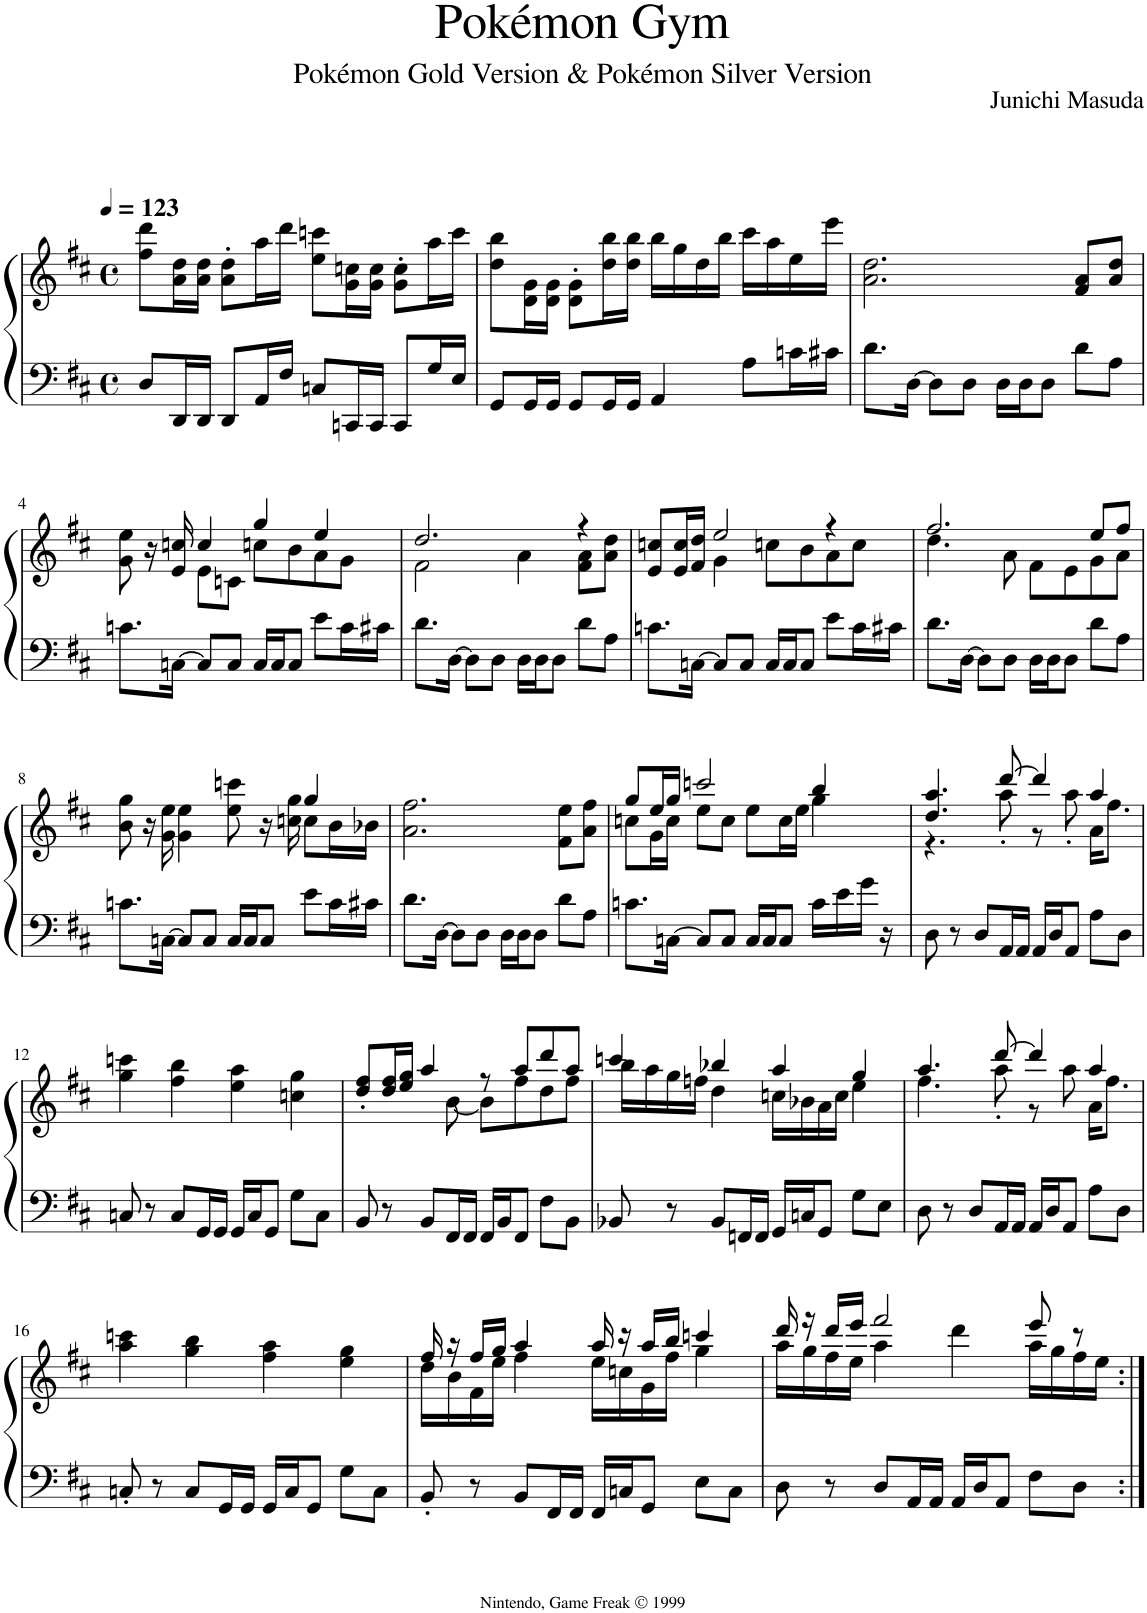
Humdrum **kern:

**kern	**kern
*part1	*part1
*staff2	*staff1
*I"Piano	*
*I'Pno.	*
*clefF4	*clefG2
*k[f#c#]	*k[f#c#]
*M4/4	*M4/4
*met(c)	*met(c)
*MM123	*MM123
=1	=1
8D/L	8ff#\ 8ddd\L
16DD/L	16a\ 16dd\L
16DD/JJ	16a\ 16dd\JJ
8DD/L	8a\' 8dd\'L
16AA/L	16aa\L
16F#/JJ	16ddd\JJ
8Cn/L	8ee\ 8cccn\L
16CCn/L	16g\ 16ccn\L
16CC/JJ	16g\ 16cc\JJ
8CC/L	8g\' 8cc\'L
16G/L	16aa\L
16E/JJ	16ccc\JJ
=2	=2
8GG/L	8dd\ 8bb\L
16GG/L	16d\ 16g\L
16GG/JJ	16d\ 16g\JJ
8GG/L	8d\' 8g\'L
16GG/L	16dd\ 16bb\L
16GG/JJ	16dd\ 16bb\JJ
4AA/	16bb\LL
.	16gg\
.	16dd\
.	16bb\JJ
8A\L	16ccc#\LL
.	16aa\
16cn\L	16ee\
16c#X\JJ	16eee\JJ
=3	=3
8.d\L	2.a\ 2.dd\
[16D\Jk	.
8D\L]	.
8D\J	.
16D\LL	.
16D\J	.
8D\J	.
8d\L	8f#/ 8a/L
8A\J	8a/ 8dd/J
!!LO:LB:g=z
=4	=4
*	*^
8.cn\L	8g\ 8ee\	4ryy
.	16r	.
[16Cn\Jk	16e/ 16ccn/	.
8C/L]	4cc/	8e\L
8C/J	.	8cn\J
16C/LL	4gg/	8ccn\L
16C/J	.	.
8C/J	.	8b\
8e\L	4ee/	8a\
16c\L	.	8g\J
16c#X\JJ	.	.
=5	=5	=5
8.d\L	2.dd/	2f#\
[16D\Jk	.	.
8D\L]	.	.
8D\J	.	.
16D\LL	.	4a\
16D\J	.	.
8D\J	.	.
8d\L	4r	8f#\ 8a\L
8A\J	.	8a\ 8dd\J
=6	=6	=6
8.cn\L	8e/ 8ccn/L	4ryy
.	16e/ 16cc/L	.
[16Cn\Jk	16f#/ 16dd/JJ	.
8C/L]	2ee/	4g\
8C/J	.	.
16C/LL	.	8ccn\L
16C/J	.	.
8C/J	.	8b\
8e\L	4r	8a\
16c\L	.	8cc\J
16c#X\JJ	.	.
=7	=7	=7
8.d\L	2.ff#/	4.dd\
[16D\Jk	.	.
8D\L]	.	.
8D\J	.	8a\
16D\LL	.	8f#\L
16D\J	.	.
8D\J	.	8e\
8d\L	8ee/L	8g\
8A\J	8ff#/J	8a\J
!!LO:LB:g=z	!!
=8	=8	=8
8.cn\L	8b\ 8gg\	2.ryy
.	16r	.
[16Cn\Jk	16g\ 16ee\	.
8C/L]	4g\ 4ee\	.
8C/J	.	.
16C/LL	8ee\ 8cccn\	.
16C/J	.	.
8C/J	16r	.
.	16ccn\ 16gg\	.
8e\L	4gg/	8cc\L
16c\L	.	16b\L
16c#X\JJ	.	16b-X\JJ
*	*v	*v
=9	=9
8.d\L	2.a\ 2.ff#\
[16D\Jk	.
8D\L]	.
8D\J	.
16D\LL	.
16D\J	.
8D\J	.
8d\L	8f#\ 8ee\L
8A\J	8a\ 8ff#\J
=10	=10
*	*^
8.cn\L	8gg/L	8ccn\L
.	16ee/L	16g\L
[16Cn\Jk	16gg/JJ	16cc\JJ
8C/L]	2cccn/	8ee\L
8C/J	.	8cc\J
16C/LL	.	8ee\L
16C/J	.	.
8C/J	.	16cc\L
.	.	16ee\JJ
16c\LL	4bb/	4gg\
16e\	.	.
16g\JJ	.	.
16r	.	.
=11	=11	=11
8D\	4.dd/ 4.aa/	4.r
8r	.	.
8D/L	.	.
16AA/L	[8ddd/	8aa'\
16AA/JJ	.	.
16AA/LL	4ddd/]	8r
16D/J	.	.
8AA/J	.	8aa'\
8A\L	4aa/	16a\KL
.	.	8.ff#\J
8D\J	.	.
*	*v	*v
!!LO:LB:g=z
=12	=12
8Cn/	4gg\ 4cccn\
8r	.
8C/L	4ff#\ 4bb\
16GG/L	.
16GG/JJ	.
16GG/LL	4ee\ 4aa\
16C/J	.
8GG/J	.
8G\L	4ccn\ 4gg\
8C\J	.
=13	=13
*	*^
8BB/	8dd/' 8ff#/'L	4.ryy
8r	16dd/ 16ff#/L	.
.	16ee/ 16gg/JJ	.
8BB/L	4aa/	.
16FF#/L	.	[8b\
16FF#/JJ	.	.
16FF#/LL	8r	8b\L]
16BB/J	.	.
8FF#/J	8aa/L	8ff#\
8F#\L	8ddd/	8dd\
8BB\J	8aa/J	8ff#\J
=14	=14	=14
8BB-X/	4cccn/	16bb\LL
.	.	16aa\
8r	.	16gg\
.	.	16ffn\JJ
8BB-/L	4bb-X/	4dd\
16FFn/L	.	.
16FF/JJ	.	.
16GG/LL	4aa/	16ccn\LL
16Cn/J	.	16b-X\
8GG/J	.	16a\
.	.	16cc\JJ
8G\L	4gg/	4ee\
8E\J	.	.
=15	=15	=15
8D\	4.aa/	4.ff#\
8r	.	.
8D/L	.	.
16AA/L	[8ddd/	8aa'\
16AA/JJ	.	.
16AA/LL	4ddd/]	8r
16D/J	.	.
8AA/J	.	8aa\
8A\L	4aa/	16a\KL
.	.	8.ff#\J
8D\J	.	.
*	*v	*v
!!LO:LB:g=z
=16	=16
8Cn'/	4aa\ 4cccn\
8r	.
8C/L	4gg\ 4bb\
16GG/L	.
16GG/JJ	.
16GG/LL	4ff#\ 4aa\
16C/J	.
8GG/J	.
8G\L	4ee\ 4gg\
8C\J	.
=17	=17
*	*^
8BB'/	16ff#/	16dd\LL
.	16r	16b\
8r	16ff#/LL	16f#\
.	16gg/JJ	16ee\JJ
8BB/L	4aa/	4ff#\
16FF#/L	.	.
16FF#/JJ	.	.
16FF#/LL	16aa/	16ee\LL
16Cn/J	16r	16ccn\
8GG/J	16aa/LL	16g\
.	16bb/JJ	16ff#\JJ
8E\L	4cccn/	4gg\
8C\J	.	.
=18	=18	=18
8D\	16ddd/	16aa\LL
.	16r	16gg\
8r	16ddd/LL	16ff#\
.	16eee/JJ	16ee\JJ
8D/L	2fff#/	4aa\
16AA/L	.	.
16AA/JJ	.	.
16AA/LL	.	4ddd\
16D/J	.	.
8AA/J	.	.
8F#\L	8eee/	16aa\LL
.	.	16gg\
8D\J	8r	16ff#\
.	.	16ee\JJ
*	*v	*v
=:|!	=:|!
*-	*-
